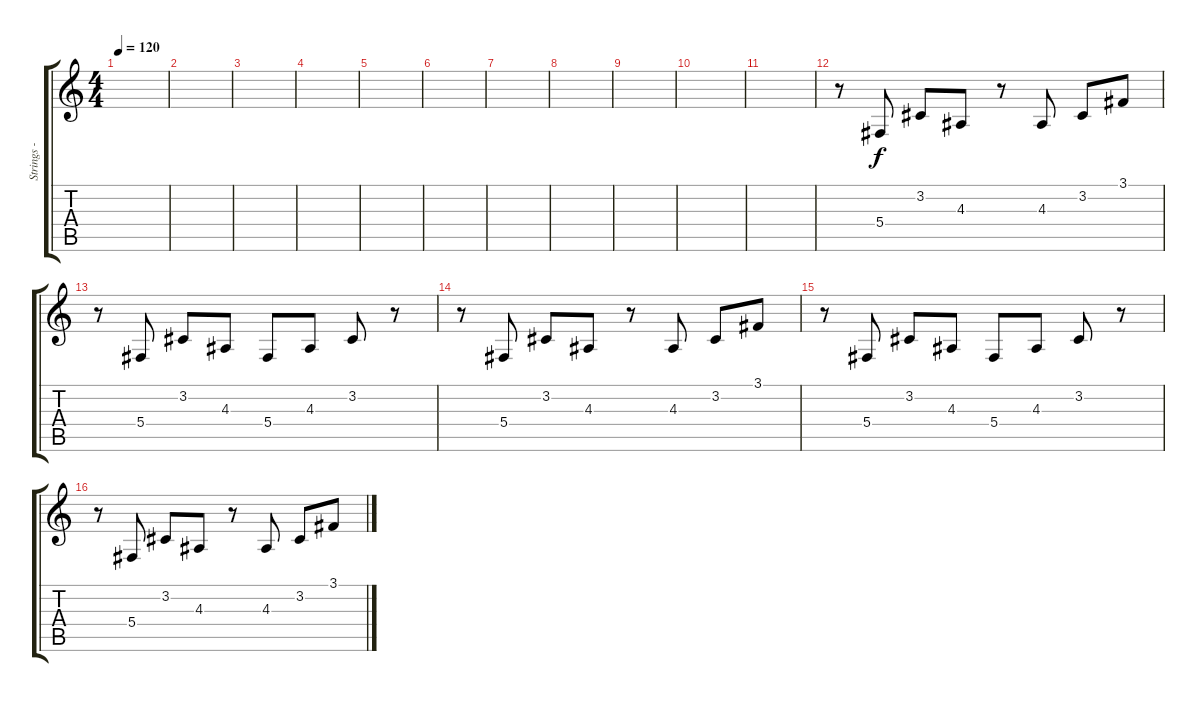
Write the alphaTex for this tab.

\track ("Strings - Layer A" "Strings - ") {instrument stringensemble1}
\staff {score tabs}
\tuning (Eb4 Bb3 Gb3 Db3 Ab2 Eb2) {hide}
\ts (4 4)
\tempo 120
\clef g2
\ks c
|
|
|
|
|
|
|
|
|
|
|
r.8 5.4.8 3.2.8 4.3.8 r.8 4.3.8 3.2.8 3.1.8 |
r.8 5.4.8 3.2.8 4.3.8 5.4.8 4.3.8 3.2.8 r.8 |
r.8 5.4.8 3.2.8 4.3.8 r.8 4.3.8 3.2.8 3.1.8 |
r.8 5.4.8 3.2.8 4.3.8 5.4.8 4.3.8 3.2.8 r.8 |
r.8 5.4.8 3.2.8 4.3.8 r.8 4.3.8 3.2.8 3.1.8
